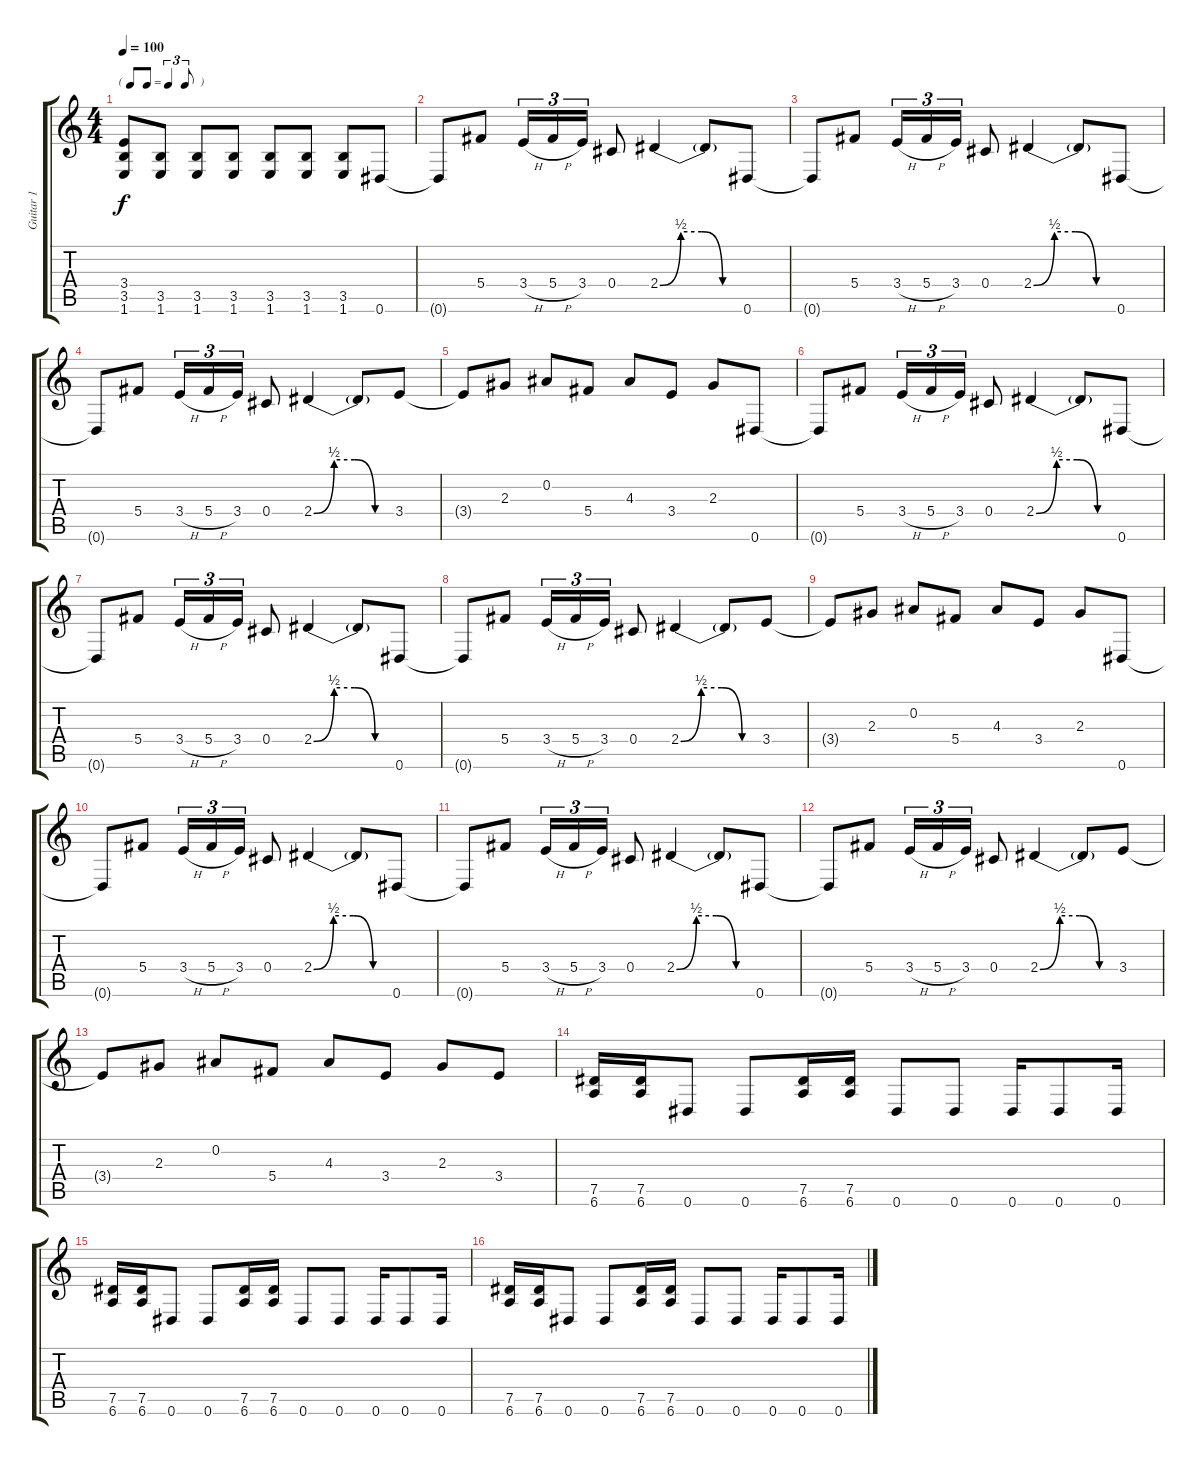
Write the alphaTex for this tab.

\track ("Guitar 1" "Guitar 1") {instrument distortionguitar}
\staff {score tabs}
\tuning (Eb4 Bb3 Gb3 Db3 Ab2 Eb2) {hide}
\ts (4 4)
\tf triplet8th
\tempo 100
\clef g2
\ks c
(3.4 3.5 1.6).8{dy f} (3.5 1.6).8 (3.5 1.6).8 (3.5 1.6).8 (3.5 1.6).8 (3.5 1.6).8 (3.5 1.6).8 0.6.8 |
0.6{t}.8 5.4.8 3.4{h}.16{tu (3 2)} 5.4{h}.16{tu (3 2)} 3.4.16{tu (3 2)} 0.4.8 2.4{be (custom 0 0 15 2 30 2 45 0 60 0)}.4 2.4{t}.8 0.6.8 |
0.6{t}.8 5.4.8 3.4{h}.16{tu (3 2)} 5.4{h}.16{tu (3 2)} 3.4.16{tu (3 2)} 0.4.8 2.4{be (custom 0 0 15 2 30 2 45 0 60 0)}.4 2.4{t}.8 0.6.8 |
0.6{t}.8 5.4.8 3.4{h}.16{tu (3 2)} 5.4{h}.16{tu (3 2)} 3.4.16{tu (3 2)} 0.4.8 2.4{be (custom 0 0 15 2 30 2 45 0 60 0)}.4 2.4{t}.8 3.4.8 |
3.4{t}.8 2.3.8 0.2.8 5.4.8 4.3.8 3.4.8 2.3.8 0.6.8 |
0.6{t}.8 5.4.8 3.4{h}.16{tu (3 2)} 5.4{h}.16{tu (3 2)} 3.4.16{tu (3 2)} 0.4.8 2.4{be (custom 0 0 15 2 30 2 45 0 60 0)}.4 2.4{t}.8 0.6.8 |
0.6{t}.8 5.4.8 3.4{h}.16{tu (3 2)} 5.4{h}.16{tu (3 2)} 3.4.16{tu (3 2)} 0.4.8 2.4{be (custom 0 0 15 2 30 2 45 0 60 0)}.4 2.4{t}.8 0.6.8 |
0.6{t}.8 5.4.8 3.4{h}.16{tu (3 2)} 5.4{h}.16{tu (3 2)} 3.4.16{tu (3 2)} 0.4.8 2.4{be (custom 0 0 15 2 30 2 45 0 60 0)}.4 2.4{t}.8 3.4.8 |
3.4{t}.8 2.3.8 0.2.8 5.4.8 4.3.8 3.4.8 2.3.8 0.6.8 |
0.6{t}.8 5.4.8 3.4{h}.16{tu (3 2)} 5.4{h}.16{tu (3 2)} 3.4.16{tu (3 2)} 0.4.8 2.4{be (custom 0 0 15 2 30 2 45 0 60 0)}.4 2.4{t}.8 0.6.8 |
0.6{t}.8 5.4.8 3.4{h}.16{tu (3 2)} 5.4{h}.16{tu (3 2)} 3.4.16{tu (3 2)} 0.4.8 2.4{be (custom 0 0 15 2 30 2 45 0 60 0)}.4 2.4{t}.8 0.6.8 |
0.6{t}.8 5.4.8 3.4{h}.16{tu (3 2)} 5.4{h}.16{tu (3 2)} 3.4.16{tu (3 2)} 0.4.8 2.4{be (custom 0 0 15 2 30 2 45 0 60 0)}.4 2.4{t}.8 3.4.8 |
3.4{t}.8 2.3.8 0.2.8 5.4.8 4.3.8 3.4.8 2.3.8 3.4.8 |
(7.5 6.6).16 (7.5 6.6).16 0.6.8 0.6.8 (7.5 6.6).16 (7.5 6.6).16 0.6.8 0.6.8 0.6.16 0.6.8 0.6.16 |
(7.5 6.6).16 (7.5 6.6).16 0.6.8 0.6.8 (7.5 6.6).16 (7.5 6.6).16 0.6.8 0.6.8 0.6.16 0.6.8 0.6.16 |
(7.5 6.6).16 (7.5 6.6).16 0.6.8 0.6.8 (7.5 6.6).16 (7.5 6.6).16 0.6.8 0.6.8 0.6.16 0.6.8 0.6.16
